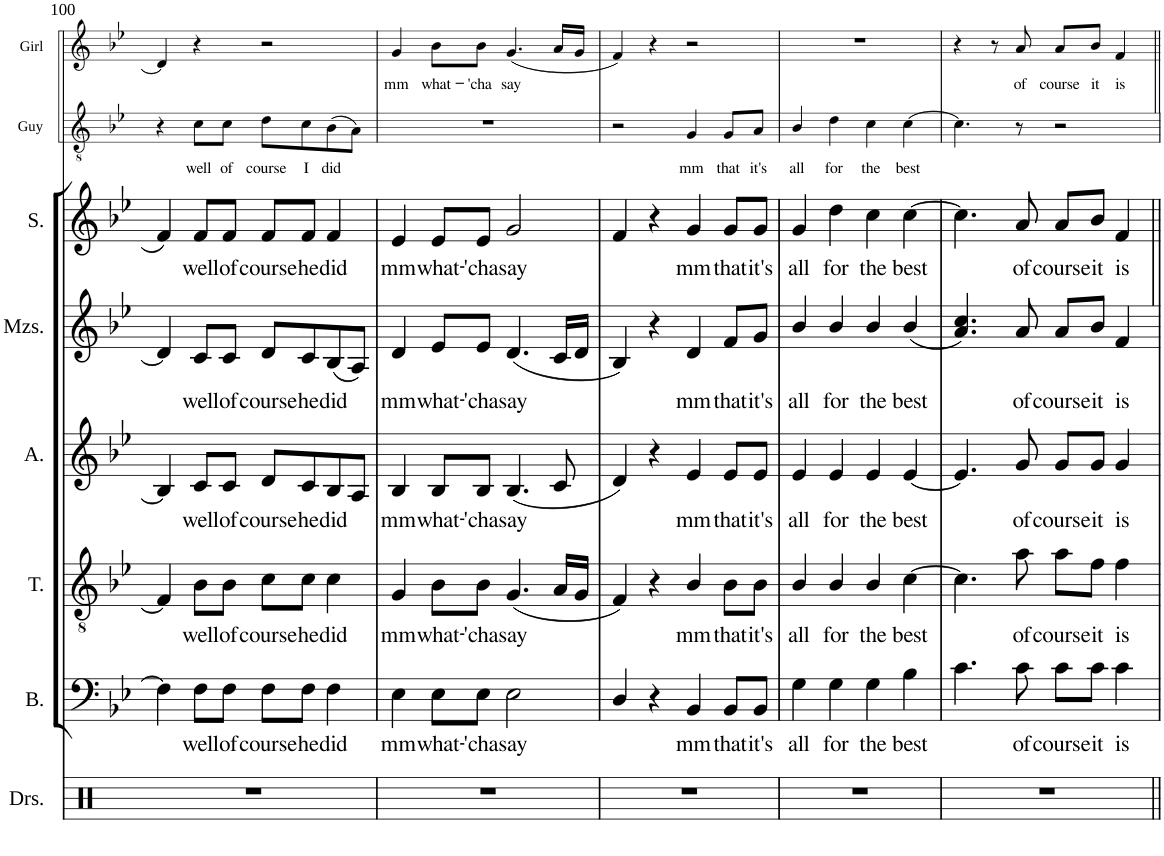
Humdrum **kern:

**kern	**kern	**text	**kern	**text	**kern	**text	**kern	**text	**kern	**text	**kern	**text	**kern	**text
*part8	*part7	*part7	*part6	*part6	*part5	*part5	*part4	*part4	*part3	*part3	*part2	*part2	*part1	*part1
*staff8	*staff7	*staff7	*staff6	*staff6	*staff5	*staff5	*staff4	*staff4	*staff3	*staff3	*staff2	*staff2	*staff1	*staff1
*I"Drumset	*I"Bass	*	*I"Tenor	*	*I"Alto	*	*I"Mezzo-soprano	*	*I"Soprano	*	*I"Guy	*	*I"Girl	*
*I'Drs.	*I'B.	*	*I'T.	*	*I'A.	*	*I'Mzs.	*	*I'S.	*	*I'Guy	*	*I'Girl	*
!!LO:PB:g=z
*clefX	*clefF4	*	*clefGv2	*	*clefG2	*	*clefG2	*	*clefG2	*	*clefGv2	*	*clefG2	*
*k[]	*k[b-e-]	*	*k[b-e-]	*	*k[b-e-]	*	*k[b-e-]	*	*k[b-e-]	*	*k[b-e-]	*	*k[b-e-]	*
*M4/4	*M4/4	*	*M4/4	*	*M4/4	*	*M4/4	*	*M4/4	*	*M4/4	*	*M4/4	*
*met(c)	*met(c)	*	*met(c)	*	*met(c)	*	*met(c)	*	*met(c)	*	*met(c)	*	*met(c)	*
=100	=100	=100	=100	=100	=100	=100	=100	=100	=100	=100	=100	=100	=100	=100
1r	4F\]	.	4F/]	.	4B-/]	.	4d/]	.	4f/	.	4r	.	4d/]	.
!	!	!LO:LY:b	!	!LO:LY:b	!	!LO:LY:b	!	!LO:LY:b	!	!LO:LY:b	!	!LO:LY:b	!	!
.	8F\L	well	8B-\L	well	8c/L	well	8c/L	well	8f/L	well	8c\L	well	4r	.
!	!	!LO:LY:b	!	!LO:LY:b	!	!LO:LY:b	!	!LO:LY:b	!	!LO:LY:b	!	!LO:LY:b	!	!
.	8F\J	of	8B-\J	of	8c/J	of	8c/J	of	8f/J	of	8c\J	of	.	.
!	!	!LO:LY:b	!	!LO:LY:b	!	!LO:LY:b	!	!LO:LY:b	!	!LO:LY:b	!	!LO:LY:b	!	!
.	8F\L	course	8c\L	course	8d/L	course	8d/L	course	8f/L	course	8d\L	course	2r	.
!	!	!LO:LY:b	!	!LO:LY:b	!	!LO:LY:b	!	!LO:LY:b	!	!LO:LY:b	!	!LO:LY:b	!	!
.	8F\J	he	8c\J	he	8c/	he	8c/	he	8f/J	he	8c\	I	.	.
!	!	!LO:LY:b	!	!LO:LY:b	!	!LO:LY:b	!	!LO:LY:b	!	!LO:LY:b	!	!LO:LY:b	!	!
.	4F\	did	4c\	did	8B-/	did	(8B-/	did	4f/	did	(8B-\	did	.	.
.	.	.	.	.	8A/J	.	8A/J)	.	.	.	8A\J)	.	.	.
=101	=101	=101	=101	=101	=101	=101	=101	=101	=101	=101	=101	=101	=101	=101
!	!	!LO:LY:b	!	!LO:LY:b	!	!LO:LY:b	!	!LO:LY:b	!	!LO:LY:b	!	!	!	!LO:LY:b
1r	4E-\	mm	4G/	mm	4B-/	mm	4d/	mm	4e-/	mm	1r	.	4g/	mm
!	!	!LO:LY:b	!	!LO:LY:b	!	!LO:LY:b	!	!LO:LY:b	!	!LO:LY:b	!	!	!	!LO:LY:b
.	8E-\L	what-	8B-\L	what-	8B-/L	what-	8e-/L	what-	8e-/L	what-	.	.	8b-\L	what-
!	!	!LO:LY:b	!	!LO:LY:b	!	!LO:LY:b	!	!LO:LY:b	!	!LO:LY:b	!	!	!	!LO:LY:b
.	8E-\J	-'cha	8B-\J	-'cha	8B-/J	-'cha	8e-/J	-'cha	8e-/J	-'cha	.	.	8b-\J	-'cha
!	!	!LO:LY:b	!	!LO:LY:b	!	!LO:LY:b	!	!LO:LY:b	!	!LO:LY:b	!	!	!	!LO:LY:b
.	2E-\	say	(4.G/	say	(4.B-/	say	(4.d/	say	2g/	say	.	.	(4.g/	say
.	.	.	16A/LL	.	8c/	.	16c/LL	.	.	.	.	.	16a/LL	.
.	.	.	16G/JJ	.	.	.	16d/JJ	.	.	.	.	.	16g/JJ	.
=102	=102	=102	=102	=102	=102	=102	=102	=102	=102	=102	=102	=102	=102	=102
1r	4D/	.	4F/)	.	4d/)	.	4B-/)	.	4f/	.	2r	.	4f/)	.
.	4r	.	4r	.	4r	.	4r	.	4r	.	.	.	4r	.
!	!	!LO:LY:b	!	!LO:LY:b	!	!LO:LY:b	!	!LO:LY:b	!	!LO:LY:b	!	!LO:LY:b	!	!
.	4BB-/	mm	4B-/	mm	4e-/	mm	4d/	mm	4g/	mm	4G/	mm	2r	.
!	!	!LO:LY:b	!	!LO:LY:b	!	!LO:LY:b	!	!LO:LY:b	!	!LO:LY:b	!	!LO:LY:b	!	!
.	8BB-/L	that	8B-\L	that	8e-/L	that	8f/L	that	8g/L	that	8G/L	that	.	.
!	!	!LO:LY:b	!	!LO:LY:b	!	!LO:LY:b	!	!LO:LY:b	!	!LO:LY:b	!	!LO:LY:b	!	!
.	8BB-/J	it's	8B-\J	it's	8e-/J	it's	8g/J	it's	8g/J	it's	8A/J	it's	.	.
=103	=103	=103	=103	=103	=103	=103	=103	=103	=103	=103	=103	=103	=103	=103
!	!	!LO:LY:b	!	!LO:LY:b	!	!LO:LY:b	!	!LO:LY:b	!	!LO:LY:b	!	!LO:LY:b	!	!
1r	4G\	all	4B-/	all	4e-/	all	4b-/	all	4g/	all	4B-/	all	1r	.
!	!	!LO:LY:b	!	!LO:LY:b	!	!LO:LY:b	!	!LO:LY:b	!	!LO:LY:b	!	!LO:LY:b	!	!
.	4G\	for	4B-/	for	4e-/	for	4b-/	for	4dd\	for	4d\	for	.	.
!	!	!LO:LY:b	!	!LO:LY:b	!	!LO:LY:b	!	!LO:LY:b	!	!LO:LY:b	!	!LO:LY:b	!	!
.	4G\	the	4B-/	the	4e-/	the	4b-/	the	4cc\	the	4c\	the	.	.
!	!	!LO:LY:b	!	!LO:LY:b	!	!LO:LY:b	!	!LO:LY:b	!	!LO:LY:b	!	!LO:LY:b	!	!
.	4B-\	best	[4c\	best	[4e-/	best	(4b-/	best	[4cc\	best	[4c\	best	.	.
=104	=104	=104	=104	=104	=104	=104	=104	=104	=104	=104	=104	=104	=104	=104
1r	4.c\	.	4.c\]	.	4.e-/]	.	4.a/ 4.cc/)	.	4.cc\]	.	4.c\]	.	4r	.
.	.	.	.	.	.	.	.	.	.	.	.	.	8r	.
!	!	!LO:LY:b	!	!LO:LY:b	!	!LO:LY:b	!	!LO:LY:b	!	!LO:LY:b	!	!	!	!LO:LY:b
.	8c\	of	8a\	of	8g/	of	8a/	of	8a/	of	8r	.	8a/	of
!	!	!LO:LY:b	!	!LO:LY:b	!	!LO:LY:b	!	!LO:LY:b	!	!LO:LY:b	!	!	!	!LO:LY:b
.	8c\L	course	8a\L	course	8g/L	course	8a/L	course	8a/L	course	2r	.	8a/L	course
!	!	!LO:LY:b	!	!LO:LY:b	!	!LO:LY:b	!	!LO:LY:b	!	!LO:LY:b	!	!	!	!LO:LY:b
.	8c\J	it	8f\J	it	8g/J	it	8b-/J	it	8b-/J	it	.	.	8b-/J	it
!	!	!LO:LY:b	!	!LO:LY:b	!	!LO:LY:b	!	!LO:LY:b	!	!LO:LY:b	!	!	!	!LO:LY:b
.	4c\	is	4f\	is	4g/	is	4f/	is	4f/	is	.	.	4f/	is
=||	=||	=||	=||	=||	=||	=||	=||	=||	=||	=||	=||	=||	=||	=||
*-	*-	*-	*-	*-	*-	*-	*-	*-	*-	*-	*-	*-	*-	*-
